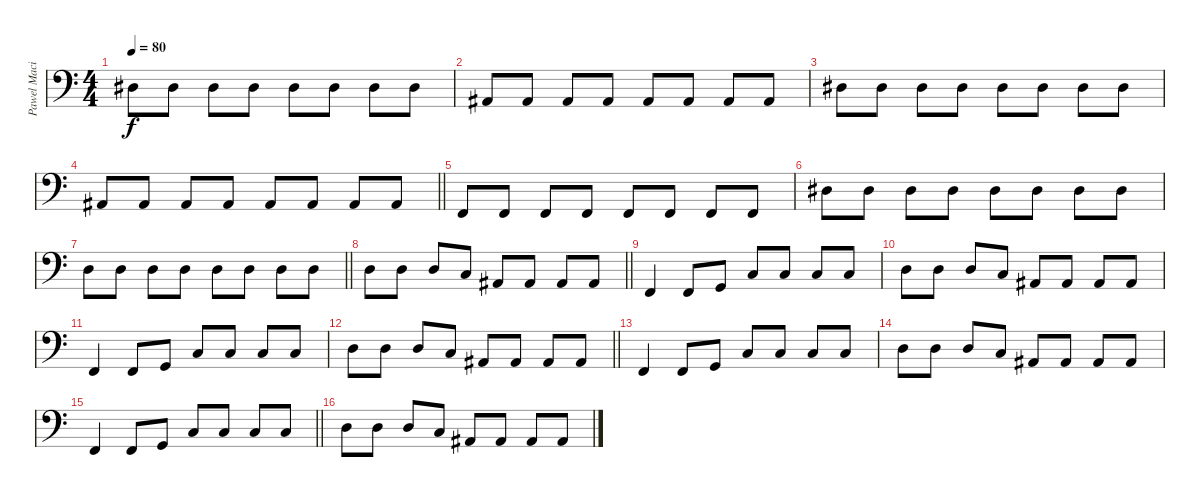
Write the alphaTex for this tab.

\track ("Pawel Maciwoda" "Pawel Maci") {instrument electricbassfinger}
\staff {score}
\tuning (G2 D2 A1 E1) {hide}
\ts (4 4)
\tempo 80
\clef f4
\ks c
6.3.8{dy f} 6.3.8 6.3.8 6.3.8 6.3.8 6.3.8 6.3.8 6.3.8 |
1.3.8 1.3.8 1.3.8 1.3.8 1.3.8 1.3.8 1.3.8 1.3.8 |
6.3.8 6.3.8 6.3.8 6.3.8 6.3.8 6.3.8 6.3.8 6.3.8 |
\barLineRight lightlight
1.3.8 1.3.8 1.3.8 1.3.8 1.3.8 1.3.8 1.3.8 1.3.8 |
1.4.8 1.4.8 1.4.8 1.4.8 1.4.8 1.4.8 1.4.8 1.4.8 |
6.3.8 6.3.8 6.3.8 6.3.8 6.3.8 6.3.8 6.3.8 6.3.8 |
\barLineRight lightlight
5.3.8 5.3.8 5.3.8 5.3.8 5.3.8 5.3.8 5.3.8 5.3.8 |
\barLineRight lightlight
5.3.8{volume 14} 5.3.8 5.3.8 3.3.8 1.3.8 1.3.8 1.3.8 1.3.8 |
1.4.4 1.4.8 3.4.8 3.3.8 3.3.8 3.3.8 3.3.8 |
5.3.8 5.3.8 5.3.8 3.3.8 1.3.8 1.3.8 1.3.8 1.3.8 |
1.4.4 1.4.8 3.4.8 3.3.8 3.3.8 3.3.8 3.3.8 |
\barLineRight lightlight
5.3.8 5.3.8 5.3.8 3.3.8 1.3.8 1.3.8 1.3.8 1.3.8 |
1.4.4 1.4.8 3.4.8 3.3.8 3.3.8 3.3.8 3.3.8 |
5.3.8 5.3.8 5.3.8 3.3.8 1.3.8 1.3.8 1.3.8 1.3.8 |
\barLineRight lightlight
1.4.4 1.4.8 3.4.8 3.3.8 3.3.8 3.3.8 3.3.8 |
5.3.8{volume 15} 5.3.8 5.3.8 3.3.8 1.3.8 1.3.8 1.3.8 1.3.8
